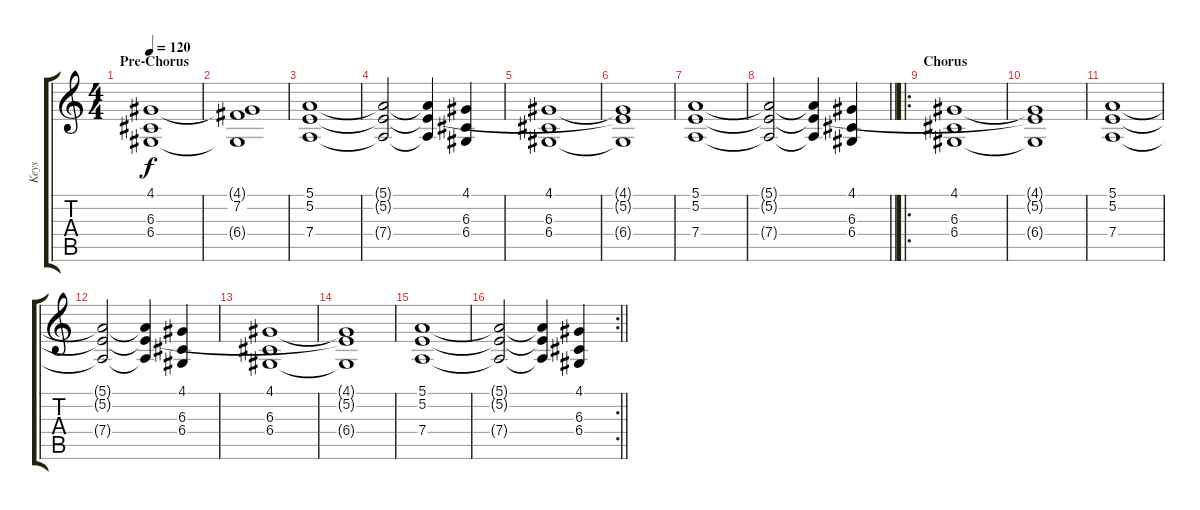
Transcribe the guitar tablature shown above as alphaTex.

\track ("Keys" "Keys") {instrument stringensemble1}
\staff {score tabs}
\tuning (E4 B3 G3 D3 A2 E2) {hide}
\ts (4 4)
\section ("" "Pre-Chorus")
\tempo 120
\clef g2
\ks c
(4.1 6.3 6.4).1{dy f} |
(4.1{t} 7.2{t} 6.4{t}).1 |
(5.1 5.2 7.4).1 |
(5.1{t} 5.2{t} 7.4{t}).2 (5.1{t} 5.2{t} 7.4{t}).4 (4.1 6.3 6.4).4 |
(4.1 6.3 6.4).1 |
(4.1{t} 5.2{t} 6.4{t}).1 |
(5.1 5.2 7.4).1 |
\barLineRight lightlight
(5.1{t} 5.2{t} 7.4{t}).2 (5.1{t} 5.2{t} 7.4{t}).4 (4.1 6.3 6.4).4 |
\ro
\section ("" "Chorus")
(4.1 6.3 6.4).1 |
(4.1{t} 5.2{t} 6.4{t}).1 |
(5.1 5.2 7.4).1 |
(5.1{t} 5.2{t} 7.4{t}).2 (5.1{t} 5.2{t} 7.4{t}).4 (4.1 6.3 6.4).4 |
(4.1 6.3 6.4).1 |
(4.1{t} 5.2{t} 6.4{t}).1 |
(5.1 5.2 7.4).1 |
\rc 2
\barLineRight lightlight
(5.1{t} 5.2{t} 7.4{t}).2 (5.1{t} 5.2{t} 7.4{t}).4 (4.1 6.3 6.4).4
